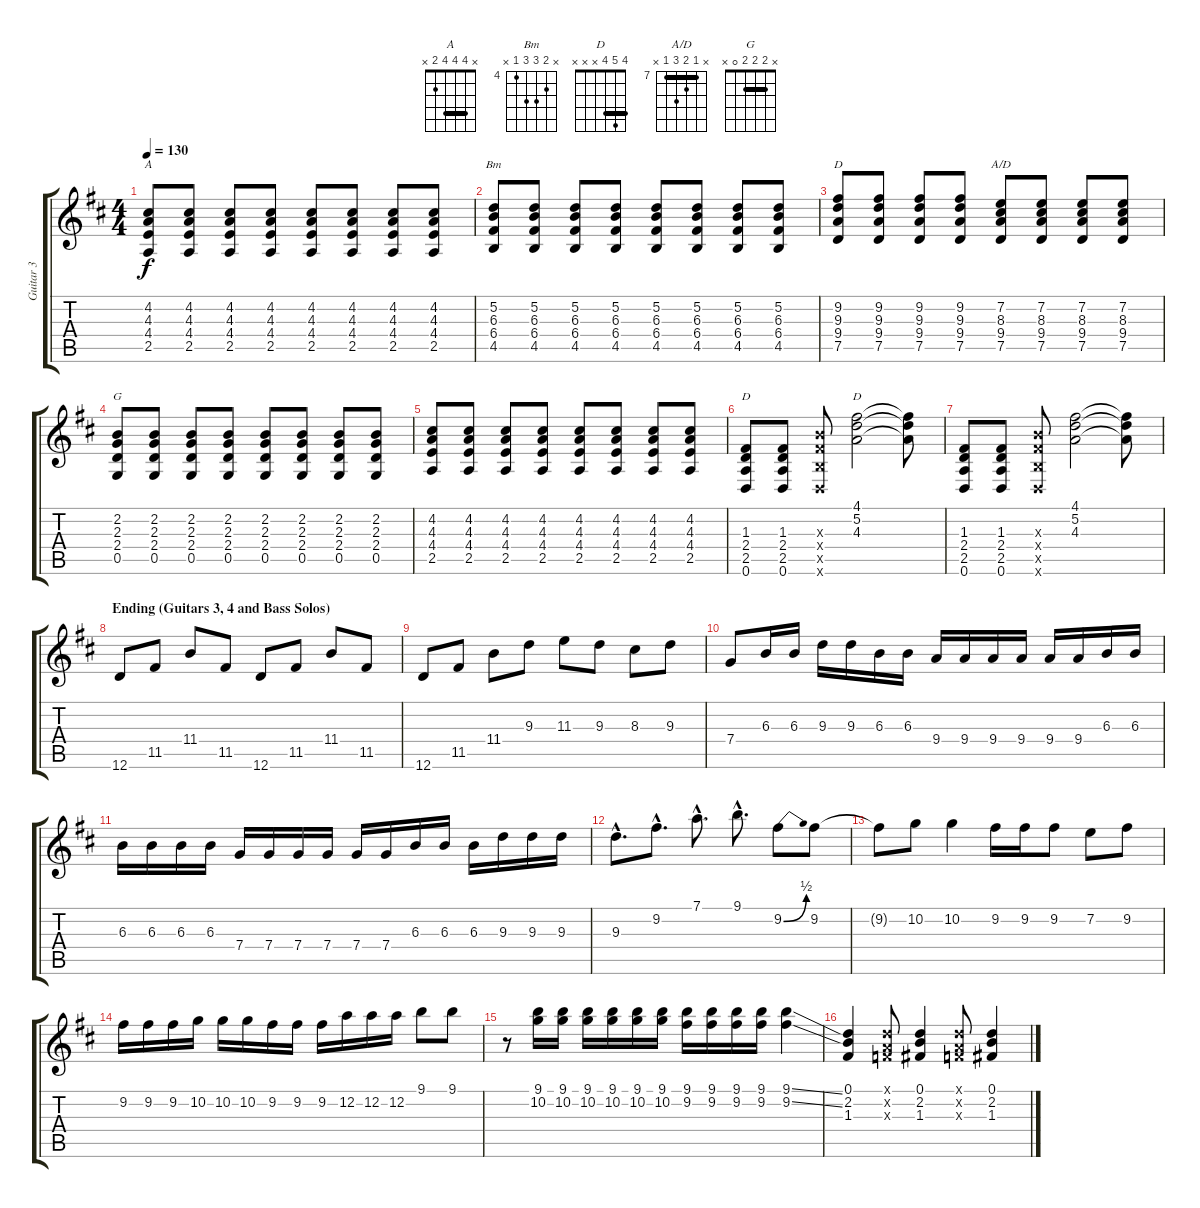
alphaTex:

\track ("Guitar 3" "Guitar 3") {instrument overdrivenguitar}
\staff {score tabs}
\tuning (D4 A3 F3 C3 G2 D2) {hide}
\chord ("A" x 4 4 4 2 x) {barre 4}
\chord ("Bm" x 5 6 6 4 x) {firstfret 4}
\chord ("D" x 9 9 9 7 x) {firstfret 7 barre 9}
\chord ("A/D" x 7 8 9 7 x) {firstfret 7 barre 7}
\chord ("G" x 2 2 2 0 x) {barre 2}
\chord ("D" x x 1 2 2 0)
\chord ("D" 4 5 4 x x x) {barre 4}
\ts (4 4)
\tempo 130
\clef g2
\ks d
(4.2 4.3 4.4 2.5).8{ch "A" dy f} (4.2 4.3 4.4 2.5).8 (4.2 4.3 4.4 2.5).8 (4.2 4.3 4.4 2.5).8 (4.2 4.3 4.4 2.5).8 (4.2 4.3 4.4 2.5).8 (4.2 4.3 4.4 2.5).8 (4.2 4.3 4.4 2.5).8 |
(5.2 6.3 6.4 4.5).8{ch "Bm"} (5.2 6.3 6.4 4.5).8 (5.2 6.3 6.4 4.5).8 (5.2 6.3 6.4 4.5).8 (5.2 6.3 6.4 4.5).8 (5.2 6.3 6.4 4.5).8 (5.2 6.3 6.4 4.5).8 (5.2 6.3 6.4 4.5).8 |
(9.2 9.3 9.4 7.5).8{ch "D"} (9.2 9.3 9.4 7.5).8 (9.2 9.3 9.4 7.5).8 (9.2 9.3 9.4 7.5).8 (7.2 8.3 9.4 7.5).8{ch "A/D"} (7.2 8.3 9.4 7.5).8 (7.2 8.3 9.4 7.5).8 (7.2 8.3 9.4 7.5).8 |
(2.2 2.3 2.4 0.5).8{ch "G"} (2.2 2.3 2.4 0.5).8 (2.2 2.3 2.4 0.5).8 (2.2 2.3 2.4 0.5).8 (2.2 2.3 2.4 0.5).8 (2.2 2.3 2.4 0.5).8 (2.2 2.3 2.4 0.5).8 (2.2 2.3 2.4 0.5).8 |
(4.2 4.3 4.4 2.5).8 (4.2 4.3 4.4 2.5).8 (4.2 4.3 4.4 2.5).8 (4.2 4.3 4.4 2.5).8 (4.2 4.3 4.4 2.5).8 (4.2 4.3 4.4 2.5).8 (4.2 4.3 4.4 2.5).8 (4.2 4.3 4.4 2.5).8 |
(1.3 2.4 2.5 0.6).8{ch "D"} (1.3 2.4 2.5 0.6).8 (6.3{x} 6.4{x} 4.5{x} 0.6{x}).8 (4.1 5.2 4.3).2{ch "D"} (4.1{t} 5.2{t} 4.3{t}).8 |
(1.3 2.4 2.5 0.6).8 (1.3 2.4 2.5 0.6).8 (6.3{x} 6.4{x} 4.5{x} 0.6{x}).8 (4.1 5.2 4.3).2 (4.1{t} 5.2{t} 4.3{t}).8 |
\section ("" "Ending (Guitars 3, 4 and Bass Solos)")
\ks bminor
12.6.8 11.5.8 11.4.8 11.5.8 12.6.8 11.5.8 11.4.8 11.5.8 |
12.6.8 11.5.8 11.4.8 9.3.8 11.3.8 9.3.8 8.3.8 9.3.8 |
7.4.8 6.3.16 6.3.16 9.3.16 9.3.16 6.3.16 6.3.16 9.4.16 9.4.16 9.4.16 9.4.16 9.4.16 9.4.16 6.3.16 6.3.16 |
6.3.16 6.3.16 6.3.16 6.3.16 7.4.16 7.4.16 7.4.16 7.4.16 7.4.16 7.4.16 6.3.16 6.3.16 6.3.16 9.3.16 9.3.16 9.3.16 |
9.3{hac}.8{d} 9.2{hac}.8{d} 7.1{hac}.8{d} 9.1{hac}.8{d} 9.2{be (bend 0 0 60 2)}.8 9.2.8 |
9.2{t}.8 10.2.8 10.2.4 9.2.16 9.2.16 9.2.8 7.2.8 9.2.8 |
9.2.16 9.2.16 9.2.16 10.2.16 10.2.16 10.2.16 9.2.16 9.2.16 9.2.16 12.2.16 12.2.16 12.2.16 9.1.8 9.1.8 |
r.8 (9.1 10.2).16 (9.1 10.2).16 (9.1 10.2).16 (9.1 10.2).16 (9.1 10.2).16 (9.1 10.2).16 (9.1 9.2).16 (9.1 9.2).16 (9.1 9.2).16 (9.1 9.2).16 (9.1{ss} 9.2{ss}).4 |
\ks d
(0.1 2.2 1.3).4 (0.1{x} 0.2{x} 0.3{x}).8 (0.1 2.2 1.3).4 (0.1{x} 0.2{x} 0.3{x}).8 (0.1 2.2 1.3).4
